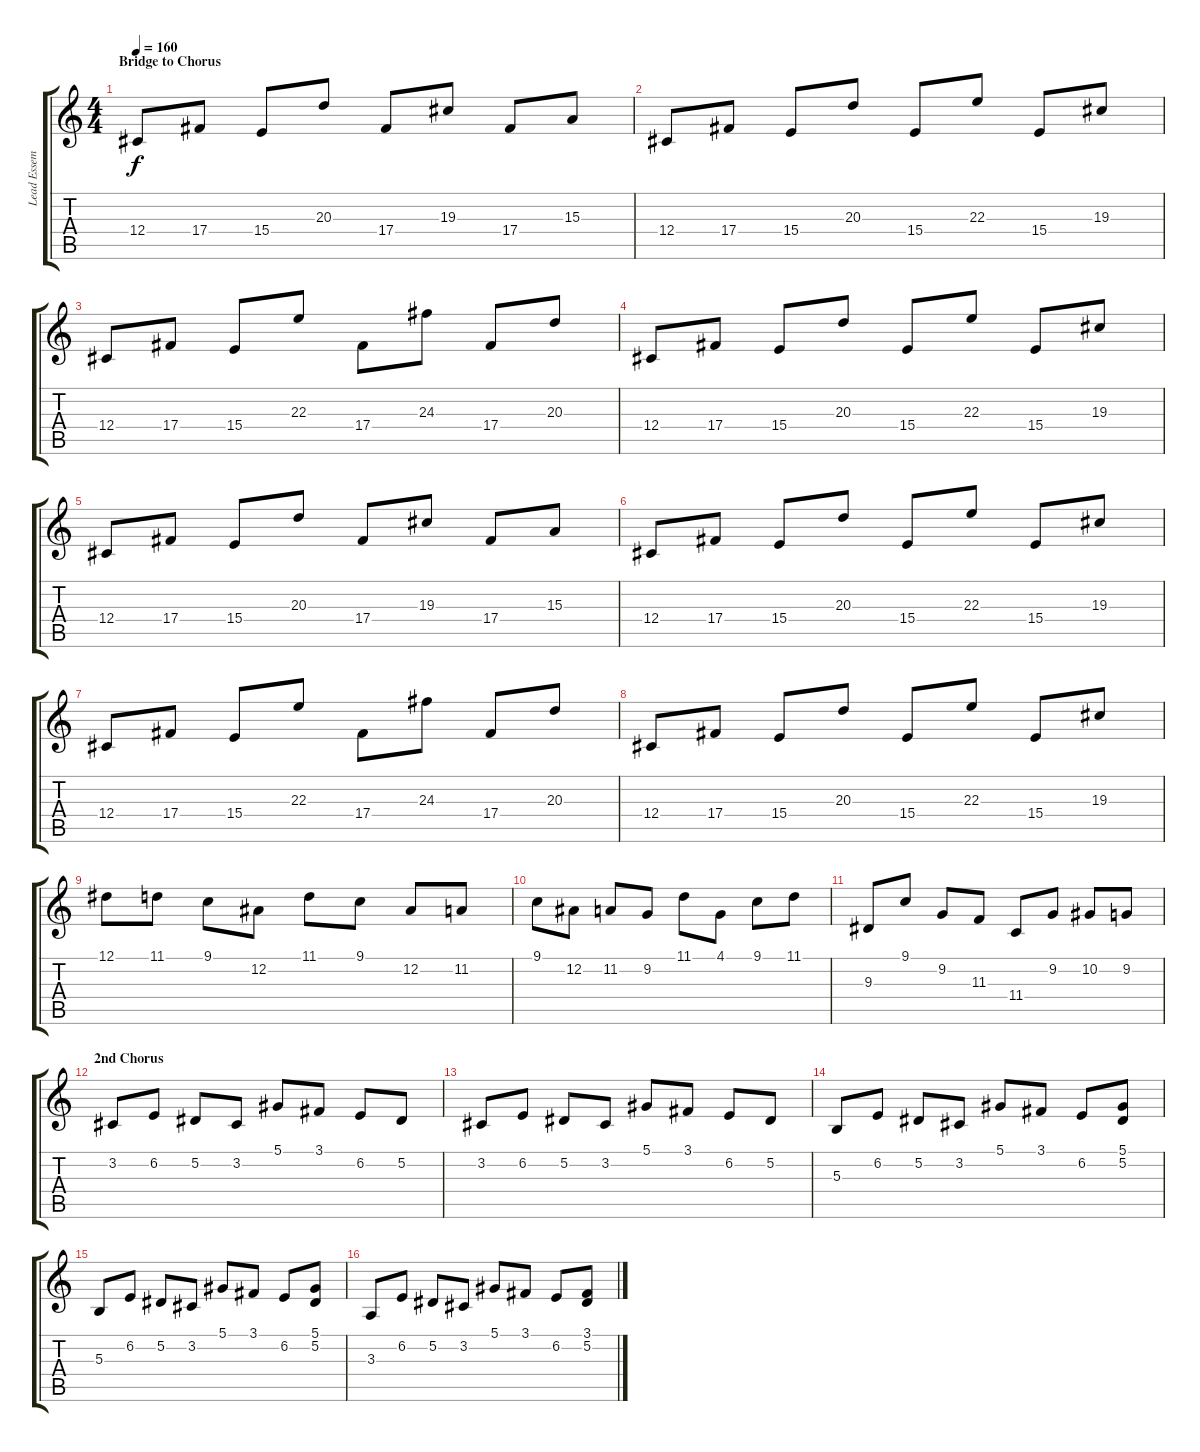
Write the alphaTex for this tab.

\track ("Lead Essemble (Everton Andrade)" "Lead Essem") {instrument fx5brightness}
\staff {score tabs}
\tuning (Eb4 Bb3 Gb3 Db3 Ab2 Eb2) {hide}
\ts (4 4)
\section ("" "Bridge to Chorus")
\tempo 160
\clef g2
\ks c
12.4.8{dy f} 17.4.8 15.4.8 20.3.8 17.4.8 19.3.8 17.4.8 15.3.8 |
12.4.8 17.4.8 15.4.8 20.3.8 15.4.8 22.3.8 15.4.8 19.3.8 |
12.4.8 17.4.8 15.4.8 22.3.8 17.4.8 24.3.8 17.4.8 20.3.8 |
12.4.8 17.4.8 15.4.8 20.3.8 15.4.8 22.3.8 15.4.8 19.3.8 |
12.4.8 17.4.8 15.4.8 20.3.8 17.4.8 19.3.8 17.4.8 15.3.8 |
12.4.8 17.4.8 15.4.8 20.3.8 15.4.8 22.3.8 15.4.8 19.3.8 |
12.4.8 17.4.8 15.4.8 22.3.8 17.4.8 24.3.8 17.4.8 20.3.8 |
12.4.8 17.4.8 15.4.8 20.3.8 15.4.8 22.3.8 15.4.8 19.3.8 |
12.1.8 11.1.8 9.1.8 12.2.8 11.1.8 9.1.8 12.2.8 11.2.8 |
9.1.8 12.2.8 11.2.8 9.2.8 11.1.8 4.1.8 9.1.8 11.1.8 |
9.3.8 9.1.8 9.2.8 11.3.8 11.4.8 9.2.8 10.2.8 9.2.8 |
\section ("" "2nd Chorus")
3.2.8 6.2.8 5.2.8 3.2.8 5.1.8 3.1.8 6.2.8 5.2.8 |
3.2.8 6.2.8 5.2.8 3.2.8 5.1.8 3.1.8 6.2.8 5.2.8 |
5.3.8 6.2.8 5.2.8 3.2.8 5.1.8 3.1.8 6.2.8 (5.1 5.2).8 |
5.3.8 6.2.8 5.2.8 3.2.8 5.1.8 3.1.8 6.2.8 (5.1 5.2).8 |
3.3.8 6.2.8 5.2.8 3.2.8 5.1.8 3.1.8 6.2.8 (3.1 5.2).8
